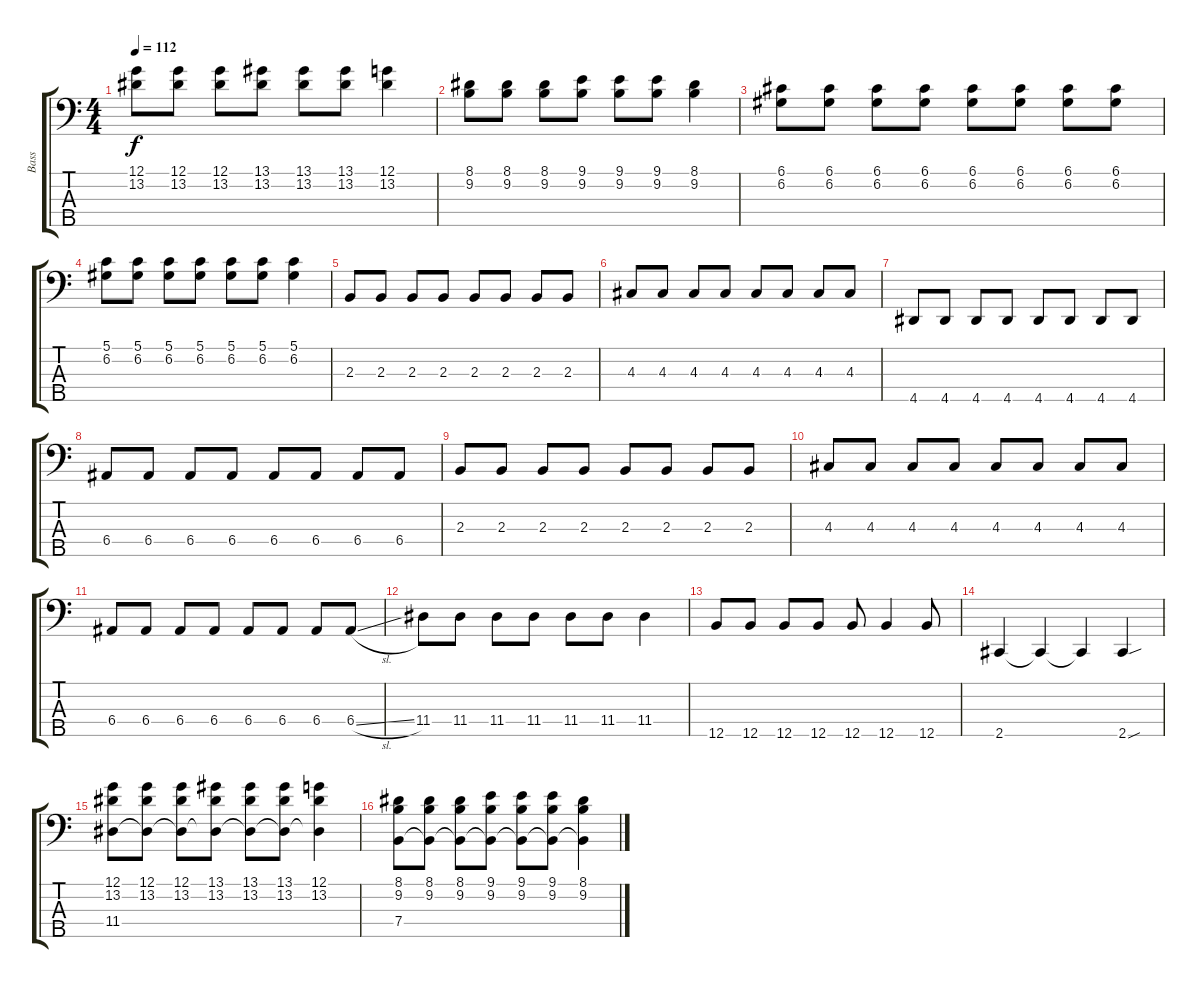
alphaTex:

\track ("Bass" "Bass") {instrument electricbasspick}
\staff {score tabs}
\tuning (G2 D2 A1 E1 B0) {hide}
\ts (4 4)
\tempo 112
\clef f4
\ks c
(12.1 13.2).8{dy f} (12.1 13.2).8 (12.1 13.2).8 (13.1 13.2).8 (13.1 13.2).8 (13.1 13.2).8 (12.1 13.2).4 |
(8.1 9.2).8 (8.1 9.2).8 (8.1 9.2).8 (9.1 9.2).8 (9.1 9.2).8 (9.1 9.2).8 (8.1 9.2).4 |
(6.1 6.2).8 (6.1 6.2).8 (6.1 6.2).8 (6.1 6.2).8 (6.1 6.2).8 (6.1 6.2).8 (6.1 6.2).8 (6.1 6.2).8 |
(5.1 6.2).8 (5.1 6.2).8 (5.1 6.2).8 (5.1 6.2).8 (5.1 6.2).8 (5.1 6.2).8 (5.1 6.2).4 |
2.3.8 2.3.8 2.3.8 2.3.8 2.3.8 2.3.8 2.3.8 2.3.8 |
4.3.8 4.3.8 4.3.8 4.3.8 4.3.8 4.3.8 4.3.8 4.3.8 |
4.5.8 4.5.8 4.5.8 4.5.8 4.5.8 4.5.8 4.5.8 4.5.8 |
6.4.8 6.4.8 6.4.8 6.4.8 6.4.8 6.4.8 6.4.8 6.4.8 |
2.3.8 2.3.8 2.3.8 2.3.8 2.3.8 2.3.8 2.3.8 2.3.8 |
4.3.8 4.3.8 4.3.8 4.3.8 4.3.8 4.3.8 4.3.8 4.3.8 |
6.4.8 6.4.8 6.4.8 6.4.8 6.4.8 6.4.8 6.4.8 6.4{sl}.8 |
11.4.8 11.4.8 11.4.8 11.4.8 11.4.8 11.4.8 11.4.4 |
12.5.8 12.5.8 12.5.8 12.5.8 12.5.8 12.5.4 12.5.8 |
2.5.4 2.5{t}.4 2.5{t}.4 2.5{sou}.4 |
(12.1 13.2 11.4).8 (12.1 13.2 11.4{t}).8 (12.1 13.2 11.4{t}).8 (13.1 13.2 11.4{t}).8 (13.1 13.2 11.4{t}).8 (13.1 13.2 11.4{t}).8 (12.1 13.2 11.4{t}).4 |
(8.1 9.2 7.4).8 (8.1 9.2 7.4{t}).8 (8.1 9.2 7.4{t}).8 (9.1 9.2 7.4{t}).8 (9.1 9.2 7.4{t}).8 (9.1 9.2 7.4{t}).8 (8.1 9.2 7.4{t}).4
